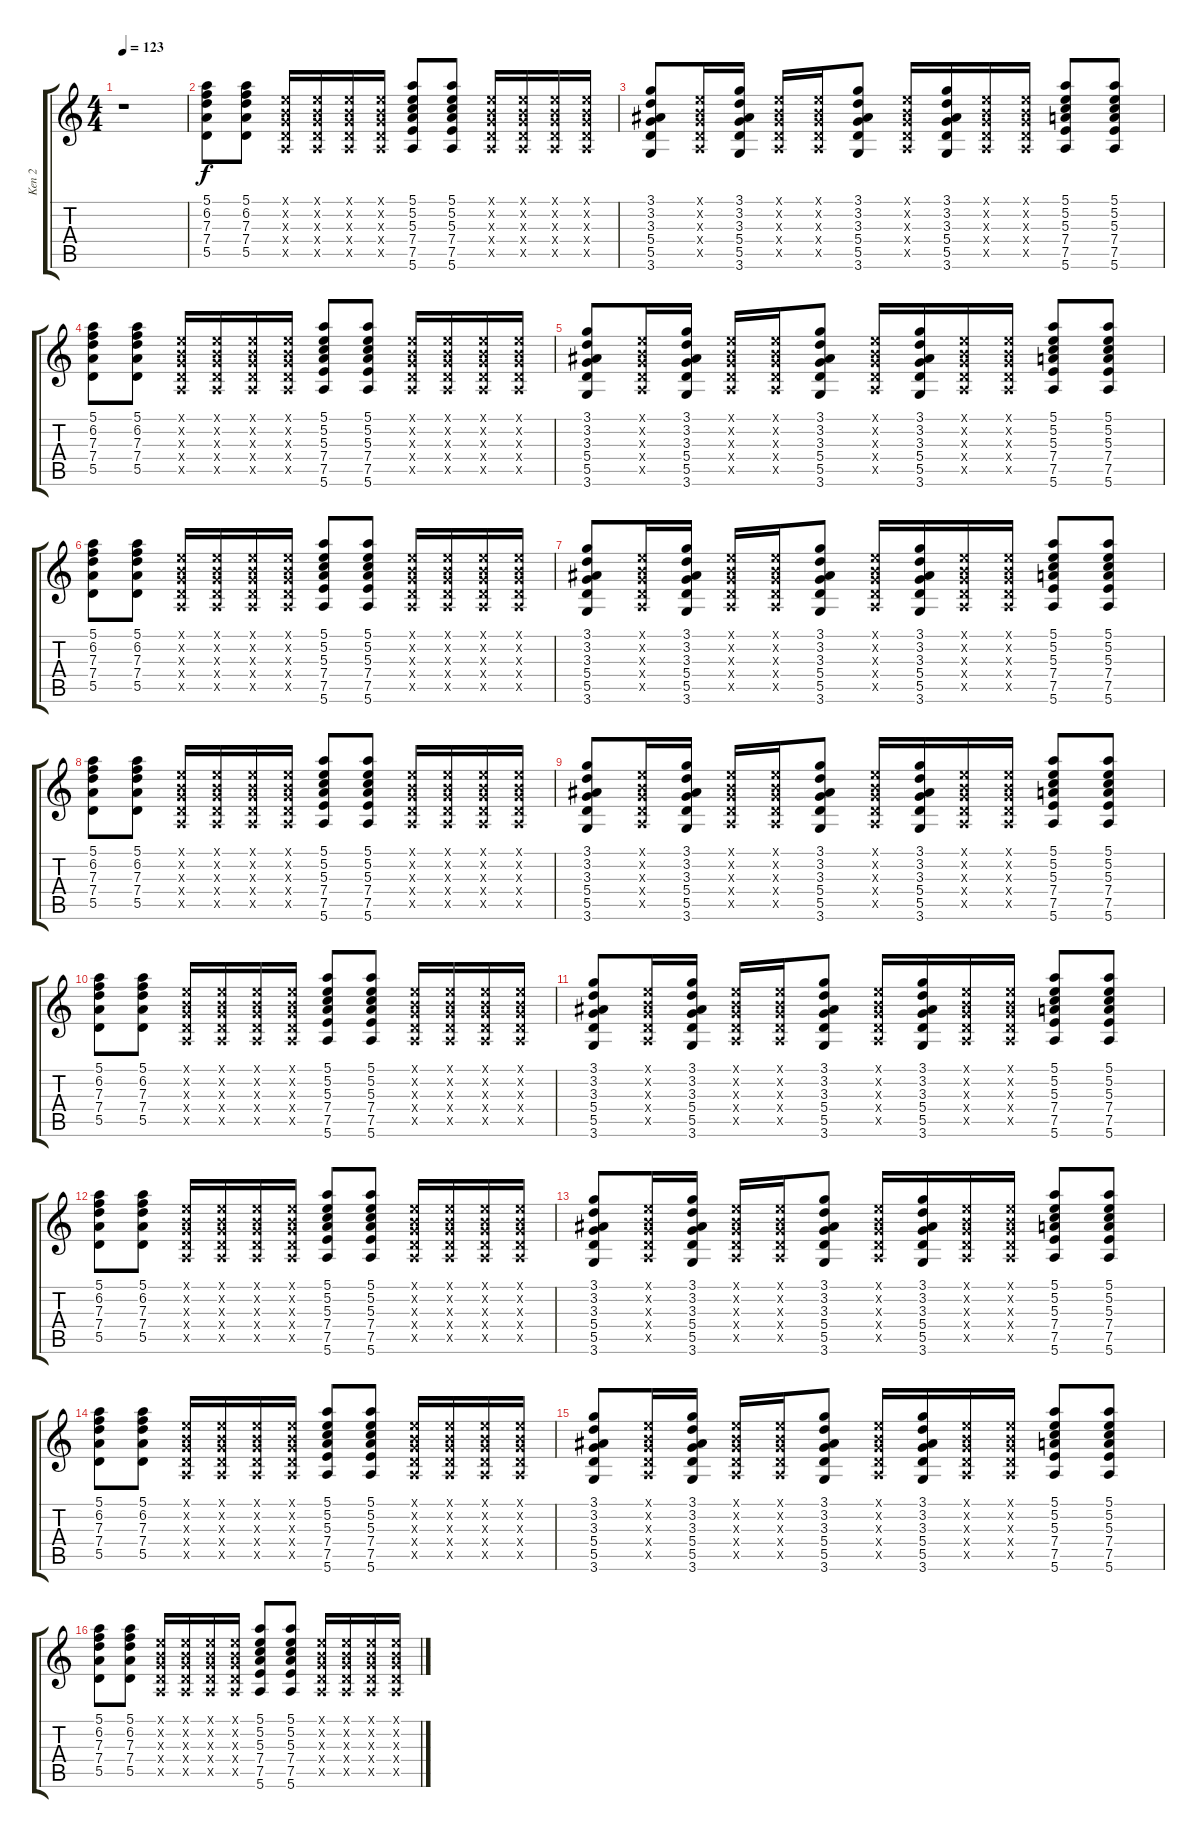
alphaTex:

\track ("Ken 2" "Ken 2") {instrument distortionguitar}
\staff {score tabs}
\tuning (E4 B3 G3 D3 A2 E2) {hide}
\ts (4 4)
\tempo 123
\clef g2
\ks c
r.1{dy f instrument distortionguitar} |
(5.1 6.2 7.3 7.4 5.5).8 (5.1 6.2 7.3 7.4 5.5).8 (0.1{x} 0.2{x} 0.3{x} 0.4{x} 0.5{x}).16 (0.1{x} 0.2{x} 0.3{x} 0.4{x} 0.5{x}).16 (0.1{x} 0.2{x} 0.3{x} 0.4{x} 0.5{x}).16 (0.1{x} 0.2{x} 0.3{x} 0.4{x} 0.5{x}).16 (5.1 5.2 5.3 7.4 7.5 5.6).8 (5.1 5.2 5.3 7.4 7.5 5.6).8 (0.1{x} 0.2{x} 0.3{x} 0.4{x} 0.5{x}).16 (0.1{x} 0.2{x} 0.3{x} 0.4{x} 0.5{x}).16 (0.1{x} 0.2{x} 0.3{x} 0.4{x} 0.5{x}).16 (0.1{x} 0.2{x} 0.3{x} 0.4{x} 0.5{x}).16 |
(3.1 3.2 3.3 5.4 5.5 3.6).8 (0.1{x} 0.2{x} 0.3{x} 0.4{x} 0.5{x}).16 (3.1 3.2 3.3 5.4 5.5 3.6).16 (0.1{x} 0.2{x} 0.3{x} 0.4{x} 0.5{x}).16 (0.1{x} 0.2{x} 0.3{x} 0.4{x} 0.5{x}).16 (3.1 3.2 3.3 5.4 5.5 3.6).8 (0.1{x} 0.2{x} 0.3{x} 0.4{x} 0.5{x}).16 (3.1 3.2 3.3 5.4 5.5 3.6).16 (0.1{x} 0.2{x} 0.3{x} 0.4{x} 0.5{x}).16 (0.1{x} 0.2{x} 0.3{x} 0.4{x} 0.5{x}).16 (5.1 5.2 5.3 7.4 7.5 5.6).8 (5.1 5.2 5.3 7.4 7.5 5.6).8 |
(5.1 6.2 7.3 7.4 5.5).8 (5.1 6.2 7.3 7.4 5.5).8 (0.1{x} 0.2{x} 0.3{x} 0.4{x} 0.5{x}).16 (0.1{x} 0.2{x} 0.3{x} 0.4{x} 0.5{x}).16 (0.1{x} 0.2{x} 0.3{x} 0.4{x} 0.5{x}).16 (0.1{x} 0.2{x} 0.3{x} 0.4{x} 0.5{x}).16 (5.1 5.2 5.3 7.4 7.5 5.6).8 (5.1 5.2 5.3 7.4 7.5 5.6).8 (0.1{x} 0.2{x} 0.3{x} 0.4{x} 0.5{x}).16 (0.1{x} 0.2{x} 0.3{x} 0.4{x} 0.5{x}).16 (0.1{x} 0.2{x} 0.3{x} 0.4{x} 0.5{x}).16 (0.1{x} 0.2{x} 0.3{x} 0.4{x} 0.5{x}).16 |
(3.1 3.2 3.3 5.4 5.5 3.6).8 (0.1{x} 0.2{x} 0.3{x} 0.4{x} 0.5{x}).16 (3.1 3.2 3.3 5.4 5.5 3.6).16 (0.1{x} 0.2{x} 0.3{x} 0.4{x} 0.5{x}).16 (0.1{x} 0.2{x} 0.3{x} 0.4{x} 0.5{x}).16 (3.1 3.2 3.3 5.4 5.5 3.6).8 (0.1{x} 0.2{x} 0.3{x} 0.4{x} 0.5{x}).16 (3.1 3.2 3.3 5.4 5.5 3.6).16 (0.1{x} 0.2{x} 0.3{x} 0.4{x} 0.5{x}).16 (0.1{x} 0.2{x} 0.3{x} 0.4{x} 0.5{x}).16 (5.1 5.2 5.3 7.4 7.5 5.6).8 (5.1 5.2 5.3 7.4 7.5 5.6).8 |
(5.1 6.2 7.3 7.4 5.5).8 (5.1 6.2 7.3 7.4 5.5).8 (0.1{x} 0.2{x} 0.3{x} 0.4{x} 0.5{x}).16 (0.1{x} 0.2{x} 0.3{x} 0.4{x} 0.5{x}).16 (0.1{x} 0.2{x} 0.3{x} 0.4{x} 0.5{x}).16 (0.1{x} 0.2{x} 0.3{x} 0.4{x} 0.5{x}).16 (5.1 5.2 5.3 7.4 7.5 5.6).8 (5.1 5.2 5.3 7.4 7.5 5.6).8 (0.1{x} 0.2{x} 0.3{x} 0.4{x} 0.5{x}).16 (0.1{x} 0.2{x} 0.3{x} 0.4{x} 0.5{x}).16 (0.1{x} 0.2{x} 0.3{x} 0.4{x} 0.5{x}).16 (0.1{x} 0.2{x} 0.3{x} 0.4{x} 0.5{x}).16 |
(3.1 3.2 3.3 5.4 5.5 3.6).8 (0.1{x} 0.2{x} 0.3{x} 0.4{x} 0.5{x}).16 (3.1 3.2 3.3 5.4 5.5 3.6).16 (0.1{x} 0.2{x} 0.3{x} 0.4{x} 0.5{x}).16 (0.1{x} 0.2{x} 0.3{x} 0.4{x} 0.5{x}).16 (3.1 3.2 3.3 5.4 5.5 3.6).8 (0.1{x} 0.2{x} 0.3{x} 0.4{x} 0.5{x}).16 (3.1 3.2 3.3 5.4 5.5 3.6).16 (0.1{x} 0.2{x} 0.3{x} 0.4{x} 0.5{x}).16 (0.1{x} 0.2{x} 0.3{x} 0.4{x} 0.5{x}).16 (5.1 5.2 5.3 7.4 7.5 5.6).8 (5.1 5.2 5.3 7.4 7.5 5.6).8 |
(5.1 6.2 7.3 7.4 5.5).8 (5.1 6.2 7.3 7.4 5.5).8 (0.1{x} 0.2{x} 0.3{x} 0.4{x} 0.5{x}).16 (0.1{x} 0.2{x} 0.3{x} 0.4{x} 0.5{x}).16 (0.1{x} 0.2{x} 0.3{x} 0.4{x} 0.5{x}).16 (0.1{x} 0.2{x} 0.3{x} 0.4{x} 0.5{x}).16 (5.1 5.2 5.3 7.4 7.5 5.6).8 (5.1 5.2 5.3 7.4 7.5 5.6).8 (0.1{x} 0.2{x} 0.3{x} 0.4{x} 0.5{x}).16 (0.1{x} 0.2{x} 0.3{x} 0.4{x} 0.5{x}).16 (0.1{x} 0.2{x} 0.3{x} 0.4{x} 0.5{x}).16 (0.1{x} 0.2{x} 0.3{x} 0.4{x} 0.5{x}).16 |
(3.1 3.2 3.3 5.4 5.5 3.6).8 (0.1{x} 0.2{x} 0.3{x} 0.4{x} 0.5{x}).16 (3.1 3.2 3.3 5.4 5.5 3.6).16 (0.1{x} 0.2{x} 0.3{x} 0.4{x} 0.5{x}).16 (0.1{x} 0.2{x} 0.3{x} 0.4{x} 0.5{x}).16 (3.1 3.2 3.3 5.4 5.5 3.6).8 (0.1{x} 0.2{x} 0.3{x} 0.4{x} 0.5{x}).16 (3.1 3.2 3.3 5.4 5.5 3.6).16 (0.1{x} 0.2{x} 0.3{x} 0.4{x} 0.5{x}).16 (0.1{x} 0.2{x} 0.3{x} 0.4{x} 0.5{x}).16 (5.1 5.2 5.3 7.4 7.5 5.6).8 (5.1 5.2 5.3 7.4 7.5 5.6).8 |
(5.1 6.2 7.3 7.4 5.5).8 (5.1 6.2 7.3 7.4 5.5).8 (0.1{x} 0.2{x} 0.3{x} 0.4{x} 0.5{x}).16 (0.1{x} 0.2{x} 0.3{x} 0.4{x} 0.5{x}).16 (0.1{x} 0.2{x} 0.3{x} 0.4{x} 0.5{x}).16 (0.1{x} 0.2{x} 0.3{x} 0.4{x} 0.5{x}).16 (5.1 5.2 5.3 7.4 7.5 5.6).8 (5.1 5.2 5.3 7.4 7.5 5.6).8 (0.1{x} 0.2{x} 0.3{x} 0.4{x} 0.5{x}).16 (0.1{x} 0.2{x} 0.3{x} 0.4{x} 0.5{x}).16 (0.1{x} 0.2{x} 0.3{x} 0.4{x} 0.5{x}).16 (0.1{x} 0.2{x} 0.3{x} 0.4{x} 0.5{x}).16 |
(3.1 3.2 3.3 5.4 5.5 3.6).8 (0.1{x} 0.2{x} 0.3{x} 0.4{x} 0.5{x}).16 (3.1 3.2 3.3 5.4 5.5 3.6).16 (0.1{x} 0.2{x} 0.3{x} 0.4{x} 0.5{x}).16 (0.1{x} 0.2{x} 0.3{x} 0.4{x} 0.5{x}).16 (3.1 3.2 3.3 5.4 5.5 3.6).8 (0.1{x} 0.2{x} 0.3{x} 0.4{x} 0.5{x}).16 (3.1 3.2 3.3 5.4 5.5 3.6).16 (0.1{x} 0.2{x} 0.3{x} 0.4{x} 0.5{x}).16 (0.1{x} 0.2{x} 0.3{x} 0.4{x} 0.5{x}).16 (5.1 5.2 5.3 7.4 7.5 5.6).8 (5.1 5.2 5.3 7.4 7.5 5.6).8 |
(5.1 6.2 7.3 7.4 5.5).8 (5.1 6.2 7.3 7.4 5.5).8 (0.1{x} 0.2{x} 0.3{x} 0.4{x} 0.5{x}).16 (0.1{x} 0.2{x} 0.3{x} 0.4{x} 0.5{x}).16 (0.1{x} 0.2{x} 0.3{x} 0.4{x} 0.5{x}).16 (0.1{x} 0.2{x} 0.3{x} 0.4{x} 0.5{x}).16 (5.1 5.2 5.3 7.4 7.5 5.6).8 (5.1 5.2 5.3 7.4 7.5 5.6).8 (0.1{x} 0.2{x} 0.3{x} 0.4{x} 0.5{x}).16 (0.1{x} 0.2{x} 0.3{x} 0.4{x} 0.5{x}).16 (0.1{x} 0.2{x} 0.3{x} 0.4{x} 0.5{x}).16 (0.1{x} 0.2{x} 0.3{x} 0.4{x} 0.5{x}).16 |
(3.1 3.2 3.3 5.4 5.5 3.6).8 (0.1{x} 0.2{x} 0.3{x} 0.4{x} 0.5{x}).16 (3.1 3.2 3.3 5.4 5.5 3.6).16 (0.1{x} 0.2{x} 0.3{x} 0.4{x} 0.5{x}).16 (0.1{x} 0.2{x} 0.3{x} 0.4{x} 0.5{x}).16 (3.1 3.2 3.3 5.4 5.5 3.6).8 (0.1{x} 0.2{x} 0.3{x} 0.4{x} 0.5{x}).16 (3.1 3.2 3.3 5.4 5.5 3.6).16 (0.1{x} 0.2{x} 0.3{x} 0.4{x} 0.5{x}).16 (0.1{x} 0.2{x} 0.3{x} 0.4{x} 0.5{x}).16 (5.1 5.2 5.3 7.4 7.5 5.6).8 (5.1 5.2 5.3 7.4 7.5 5.6).8 |
(5.1 6.2 7.3 7.4 5.5).8 (5.1 6.2 7.3 7.4 5.5).8 (0.1{x} 0.2{x} 0.3{x} 0.4{x} 0.5{x}).16 (0.1{x} 0.2{x} 0.3{x} 0.4{x} 0.5{x}).16 (0.1{x} 0.2{x} 0.3{x} 0.4{x} 0.5{x}).16 (0.1{x} 0.2{x} 0.3{x} 0.4{x} 0.5{x}).16 (5.1 5.2 5.3 7.4 7.5 5.6).8 (5.1 5.2 5.3 7.4 7.5 5.6).8 (0.1{x} 0.2{x} 0.3{x} 0.4{x} 0.5{x}).16 (0.1{x} 0.2{x} 0.3{x} 0.4{x} 0.5{x}).16 (0.1{x} 0.2{x} 0.3{x} 0.4{x} 0.5{x}).16 (0.1{x} 0.2{x} 0.3{x} 0.4{x} 0.5{x}).16 |
(3.1 3.2 3.3 5.4 5.5 3.6).8 (0.1{x} 0.2{x} 0.3{x} 0.4{x} 0.5{x}).16 (3.1 3.2 3.3 5.4 5.5 3.6).16 (0.1{x} 0.2{x} 0.3{x} 0.4{x} 0.5{x}).16 (0.1{x} 0.2{x} 0.3{x} 0.4{x} 0.5{x}).16 (3.1 3.2 3.3 5.4 5.5 3.6).8 (0.1{x} 0.2{x} 0.3{x} 0.4{x} 0.5{x}).16 (3.1 3.2 3.3 5.4 5.5 3.6).16 (0.1{x} 0.2{x} 0.3{x} 0.4{x} 0.5{x}).16 (0.1{x} 0.2{x} 0.3{x} 0.4{x} 0.5{x}).16 (5.1 5.2 5.3 7.4 7.5 5.6).8 (5.1 5.2 5.3 7.4 7.5 5.6).8 |
(5.1 6.2 7.3 7.4 5.5).8 (5.1 6.2 7.3 7.4 5.5).8 (0.1{x} 0.2{x} 0.3{x} 0.4{x} 0.5{x}).16 (0.1{x} 0.2{x} 0.3{x} 0.4{x} 0.5{x}).16 (0.1{x} 0.2{x} 0.3{x} 0.4{x} 0.5{x}).16 (0.1{x} 0.2{x} 0.3{x} 0.4{x} 0.5{x}).16 (5.1 5.2 5.3 7.4 7.5 5.6).8 (5.1 5.2 5.3 7.4 7.5 5.6).8 (0.1{x} 0.2{x} 0.3{x} 0.4{x} 0.5{x}).16 (0.1{x} 0.2{x} 0.3{x} 0.4{x} 0.5{x}).16 (0.1{x} 0.2{x} 0.3{x} 0.4{x} 0.5{x}).16 (0.1{x} 0.2{x} 0.3{x} 0.4{x} 0.5{x}).16
